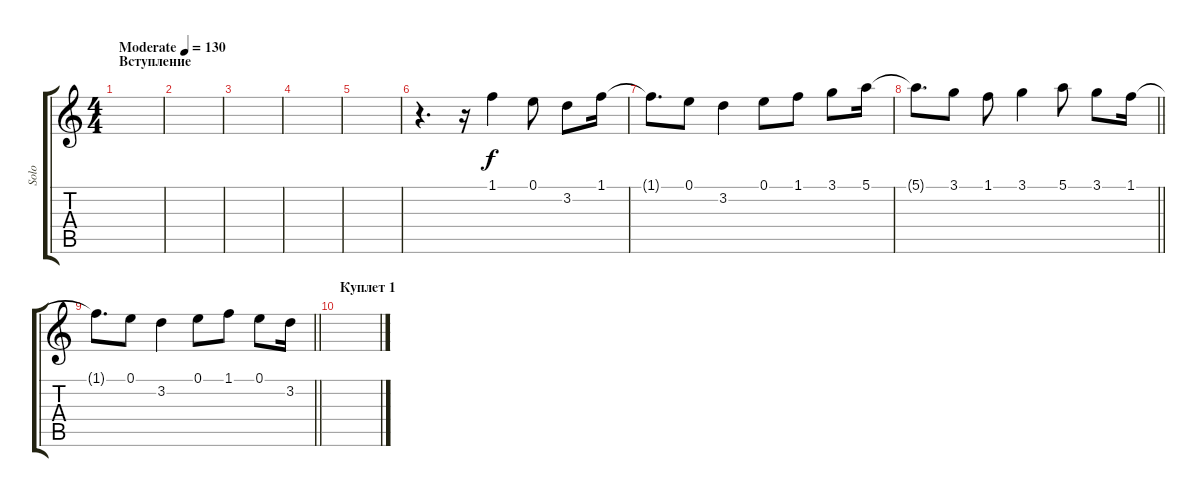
\track ("Solo" "Solo") {instrument distortionguitar}
\staff {score tabs}
\tuning (E4 B3 G3 D3 A2 E2) {hide}
\ts (4 4)
\section ("" "Вступление")
\tempo (130 "Moderate")
\clef g2
\ks c
|
|
|
|
|
r.4{d} r.16 1.1.4 0.1.8 3.2.8 1.1.16 |
1.1{t}.8{d} 0.1.8 3.2.4 0.1.8 1.1.8 3.1.8 5.1.16 |
\barLineRight lightlight
5.1{t}.8{d} 3.1.8 1.1.8 3.1.4 5.1.8 3.1.8 1.1.16 |
\section ("" "")
\barLineRight lightlight
1.1{t}.8{d} 0.1.8 3.2.4 0.1.8 1.1.8 0.1.8 3.2.16 |
\section ("" "Куплет 1")
